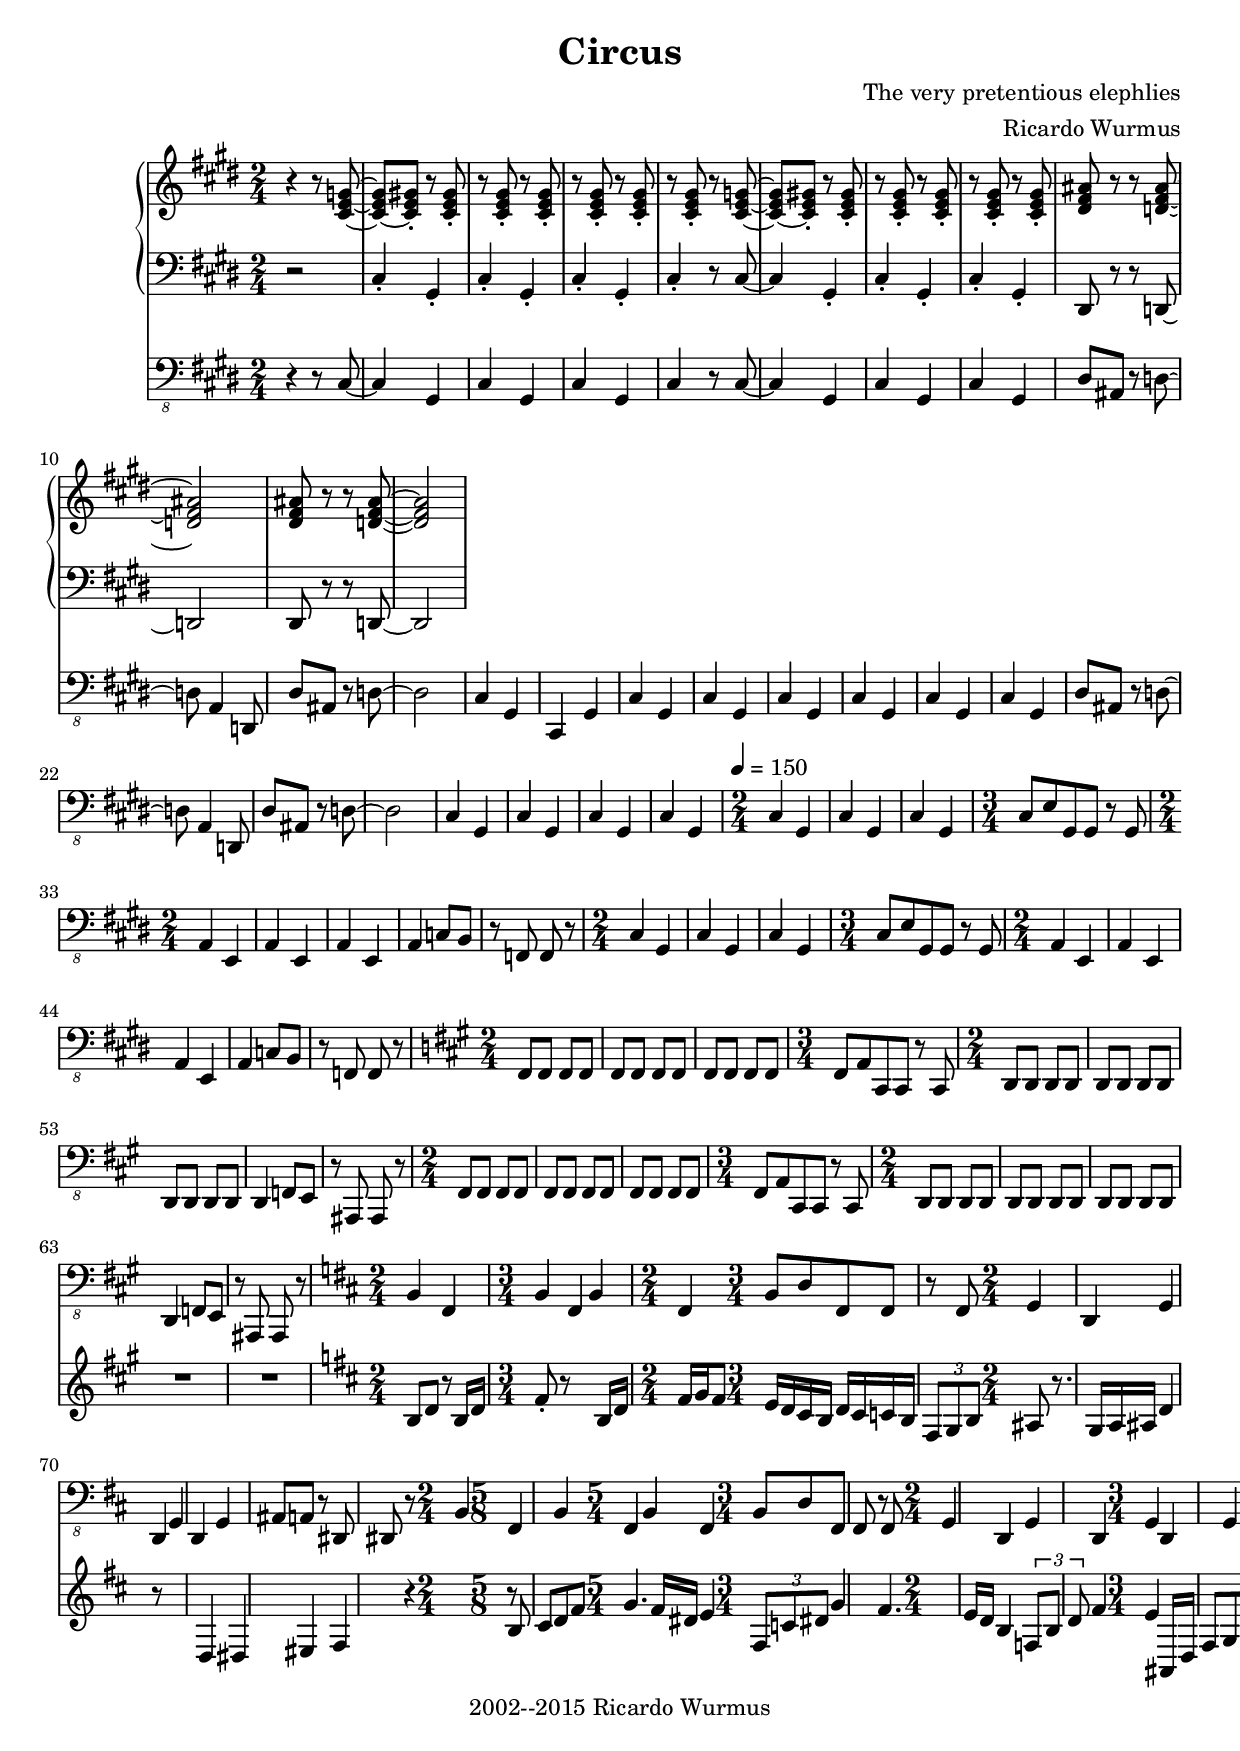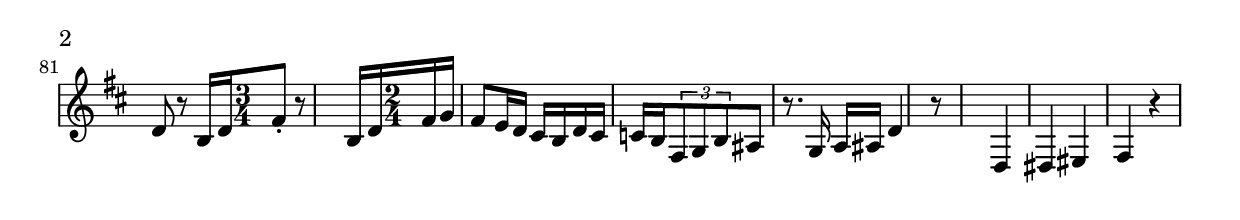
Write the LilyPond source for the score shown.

\version "2.19.27"

\header {
  title = "Circus"
  composer = "The very pretentious elephlies"
  arranger = "Ricardo Wurmus"
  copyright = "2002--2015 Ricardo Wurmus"
}


bassA = \relative cis, {
  \time 2/4
  r4 r8 cis ~             |
  cis4 gis | cis gis      |
  cis gis  | cis r8 cis ~ |
  cis4 gis | cis gis      |
  cis gis  |

  dis'8 ais r d8 ~ d8 a4 d,8 |
  dis'8 ais r d8 ~ d2        |
  cis4 gis |

  cis, gis' cis gis |
  cis gis cis gis   |
  cis gis cis gis   |
  cis gis |

  dis'8 ais r d8 ~ d8 a4 d,8 |
  dis'8 ais r d8 ~ d2        |

  cis4 gis | cis4 gis |
  cis4 gis | cis4 gis |
}

bassB = \relative cis, {
  \time 2/4
  cis4 gis cis gis cis gis |
  \time 3/4
  cis8 e8 gis, gis r gis |
  \time 2/4
  a4 e a e a e   |
  a c8 b r f f r |
}

bassSpooky = \relative fis,, {
  \time 2/4
  fis8 fis  fis fis  fis fis  fis fis  fis fis  fis fis
  \time 3/4
  fis8 a8 cis, cis r cis |
  \time 2/4
  d8 d  d d  d d  d d  d d  d d
  d4 f8 e r ais, ais r
}

bassC = \relative cis, {
  \time 2/4
  b4 fis b fis b fis |
  \time 3/4
  b8 d8 fis, fis r fis |
  \time 2/4
  g4 d g d g d
  g ais8 a r dis, dis r
}


bass = {
  \set Staff.midiInstrument = #"electric bass (finger)"
  \clef "bass_8"
  \key cis \minor

  \time 4/4 \bassA
  \tempo 4 = 150
  \bassB \bassB

  \key fis \minor
  \bassSpooky \bassSpooky

  \key b \minor
  \bassC \bassC
}

keyboard = \new PianoStaff <<
  \new Staff \relative c'  {
    \set Staff.midiInstrument = #"accordion"
    \time 2/4
    \key cis \minor
    r4 r8 <cis e g> ~ |
    <cis e g> ~ <cis e gis>-. r <cis e gis>-. r <cis e gis>-. r <cis e gis>-.
    r <cis e gis>-. r <cis e gis>-. r <cis e gis>-. r
    
    <cis e g>8 ~
    <cis e g>8 ~ <cis e gis>-.
    r <cis e gis>-. r <cis e gis>-. r <cis e gis>-.
    r <cis e gis>-. r <cis e gis>-.

    <dis fis ais>8 r r <d fis ais>8 ~ <d fis ais>2 |
    <dis fis ais>8 r r <d fis ais>8 ~ <d fis ais>2 |
  }

  \new Staff \relative c {
    \set Staff.midiInstrument = #"accordion"
    \clef bass
    \key cis \minor
    r2 |
    cis4-. gis-. cis-. gis-.
    cis-. gis-. cis-. r8 cis ~
    cis4 gis-. cis-. gis-.
    cis-. gis-.
    dis8 r r d ~ d2
    dis8 r r d ~ d2
  }
>>

stickDance = \relative c' {
  \time 5/8
  r8 b cis d fis |
  \time 5/4
  g4. fis16 dis e4
  \tuplet 3/2 { fis,8 c' dis } g4 |
  fis4. e16 d b4
  \tuplet 3/2 { f8 b d }
  fis4

  \time 3/4
  e ais,,16 d fis8 g gis
  d' cis ais4 r4
}

stickHalfTimeFeel = \relative c' {
  \time 2/4
  b8 d r b16 d |
  \time 3/4
  fis8-. r8*4 b,16 d
  \time 2/4
  fis g fis8 e16 d cis b d cis c b
  \tuplet 3/2 { fis8 g b } |
  ais8 r8. g16 a ais d4 r8*5
  d,4 dis eis fis r

  %% TODO
}

stick = {
  \set Staff.midiInstrument = #"electric guitar (jazz)"
  \key cis \minor

  %% count-in
  \time 2/4 { R2 }

  %% intro
  { R2*12 }
  { R2*11 } { R2*4 }

  %% TODO solo
  \repeat unfold 2 {
    \time 2/4 R2*3
    \time 3/4 R2.
    \time 2/4 R2*5
  }

  %% TODO spooky
  \key fis \minor
  \repeat unfold 2 {
    \time 2/4 R2*3
    \time 3/4 R2.
    \time 2/4 R2*5
  }

  \key b \minor
  \stickHalfTimeFeel
  \stickDance
  \stickHalfTimeFeel
}



AllMusic = <<
  \new Staff = "keyboard"    { \keyboard }
  \new Staff = "bass"        { \bass }
  \new Staff = "grand stick" { \stick }
>>

%% Two scores are needed: one with unfolded repeats for MIDI and the
%% other with regular repeats for notation.
\score {
  \unfoldRepeats { \AllMusic }
  \midi { \tempo 4 = 120 }
}

\score {
  \AllMusic
  \layout {
    \tempo 4 = 120
    \context { 
      %% add the RemoveEmptyStaffContext that erases rest-only staves
      \Staff \RemoveEmptyStaves 
    }
    \context {
      \Score
      %% Remove all-rest staves also in the first system
      \override VerticalAxisGroup.remove-first = ##t
      %% If only one non-empty staff in a system exists, still print the starting bar
      \override SystemStartBar.collapse-height = #1
    }
  }
}
